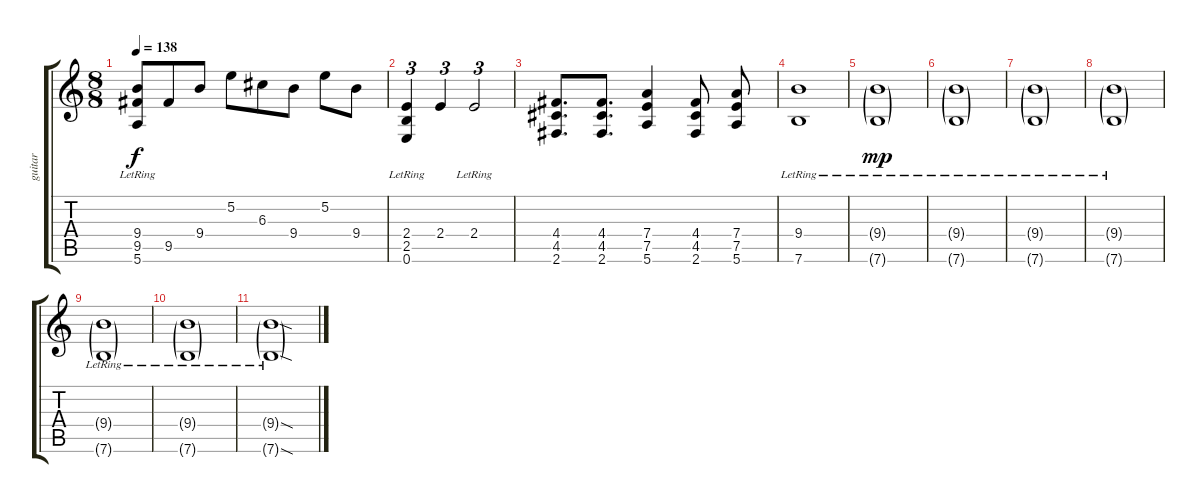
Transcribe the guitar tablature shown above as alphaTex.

\track ("guitar" "guitar") {instrument guitarharmonics}
\staff {score tabs}
\tuning (E4 B3 G3 D3 A2 E2) {hide}
\ts (8 8)
\tempo 138
\clef g2
\ks c
(9.4{lr} 9.5{lr} 5.6{lr}).8{dy f} 9.5.8 9.4.8 5.2.8 6.3.8 9.4.8 5.2.8 9.4.8 |
(2.4{lr} 2.5{lr} 0.6{lr}).4{tu (3 2)} 2.4.4{tu (3 2)} 2.4{lr}.2{tu (3 2)} |
(4.4 4.5 2.6).8{d} (4.4 4.5 2.6).8{d} (7.4 7.5 5.6).4 (4.4 4.5 2.6).8 (7.4 7.5 5.6).8 |
(9.4{lr} 7.6{lr}).1 |
(9.4{g lr} 7.6{g lr}).1{dy mp} |
(9.4{g lr} 7.6{g lr}).1 |
(9.4{g lr} 7.6{g lr}).1 |
(9.4{g lr} 7.6{g lr}).1 |
(9.4{g lr} 7.6{g lr}).1 |
(9.4{g lr} 7.6{g lr}).1 |
(9.4{sod g lr} 7.6{sod g lr}).1
